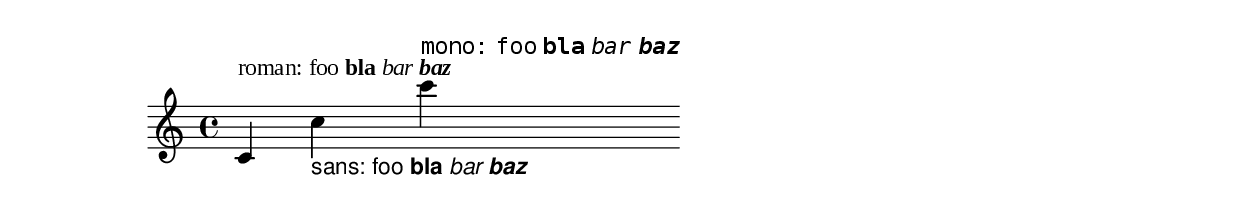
%% Do not edit this file; it is auto-generated from LSR!
%% Tags: editorial-and-educational-use, text, tweaks-and-overrides
\version "2.11.35"

\header { texidoc = "
The default font families for text can be overridden with
@code{make-pango-font-tree}. 
" }
% begin verbatim
\paper {
  % change for other default global staff size. 
  myStaffSize = #20
  %{
     run
         lilypond -dshow-available-fonts blabla
     to show all fonts available in the process log.  
  %}

  #(define fonts
    (make-pango-font-tree "Times New Roman"
                          "Nimbus Sans"
                          "Luxi Mono"
;;                        "Helvetica"
;;                        "Courier"
     (/ myStaffSize 20)))
}

\relative {
  c'^\markup {
    roman: foo \bold bla \italic bar \italic \bold baz 
  }
  c'_\markup {
    \override #'(font-family . sans)
    {
      sans: foo \bold bla \italic bar \italic \bold baz
    }
  }
  c'^\markup {
    \override #'(font-family . typewriter)
    {
      mono: foo \bold bla \italic bar \italic \bold baz
    }
  }
}  

